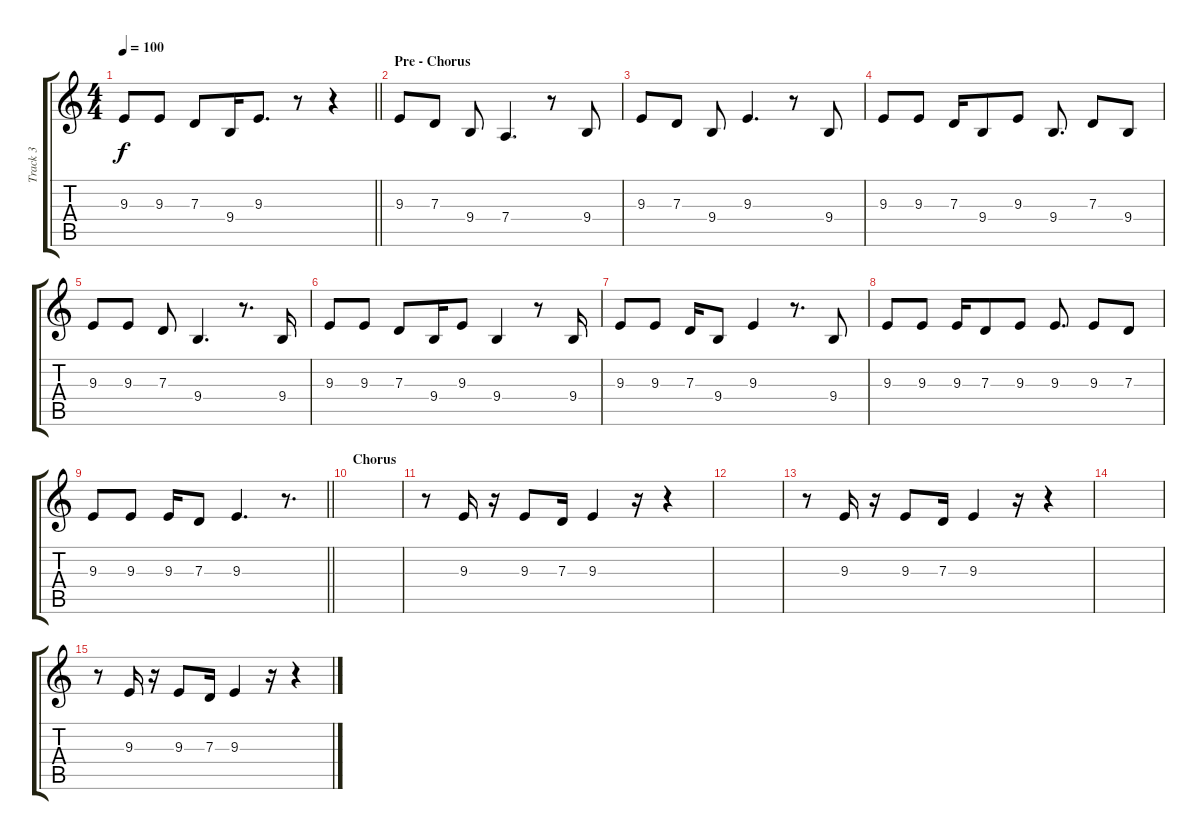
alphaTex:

\track ("Track 3" "Track 3") {instrument altosax}
\staff {score tabs}
\tuning (E4 B3 G3 D3 A2 E2) {hide}
\ts (4 4)
\tempo 100
\clef g2
\barLineRight lightlight
\ks c
9.3.8{dy f} 9.3.8 7.3.8 9.4.16 9.3.8{d} r.8 r.4 |
\section ("" "Pre - Chorus")
9.3.8 7.3.8 9.4.8 7.4.4{d} r.8 9.4.8 |
9.3.8 7.3.8 9.4.8 9.3.4{d} r.8 9.4.8 |
9.3.8 9.3.8 7.3.16 9.4.8 9.3.8 9.4.8{d} 7.3.8 9.4.8 |
9.3.8 9.3.8 7.3.8 9.4.4{d} r.8{d} 9.4.16 |
9.3.8 9.3.8 7.3.8 9.4.16 9.3.8 9.4.4 r.8 9.4.16 |
9.3.8 9.3.8 7.3.16 9.4.8 9.3.4 r.8{d} 9.4.8 |
9.3.8 9.3.8 9.3.16 7.3.8 9.3.8 9.3.8{d} 9.3.8 7.3.8 |
\barLineRight lightlight
9.3.8 9.3.8 9.3.16 7.3.8 9.3.4{d} r.8{d} |
\section ("" "Chorus")
|
r.8 9.3.16 r.16 9.3.8 7.3.16 9.3.4 r.16 r.4 |
|
r.8 9.3.16 r.16 9.3.8 7.3.16 9.3.4 r.16 r.4 |
|
r.8 9.3.16 r.16 9.3.8 7.3.16 9.3.4 r.16 r.4
